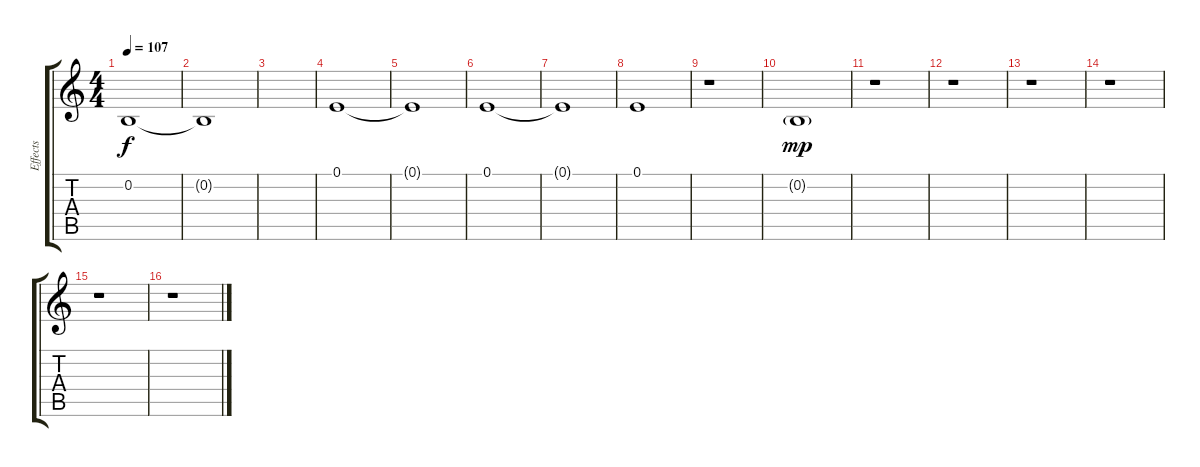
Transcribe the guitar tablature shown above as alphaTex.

\track ("Effects" "Effects") {instrument birdtweet}
\staff {score tabs}
\tuning (E4 B3 G3 D3 A2 E2) {hide}
\ts (4 4)
\tempo 107
\clef g2
\ks c
0.2.1{dy f} |
0.2{t}.1 |
|
0.1.1 |
0.1{t}.1 |
0.1.1 |
0.1{t}.1 |
0.1.1 |
r.1 |
0.2{g}.1{dy mp} |
r.1 |
r.1 |
r.1 |
r.1 |
r.1 |
r.1
